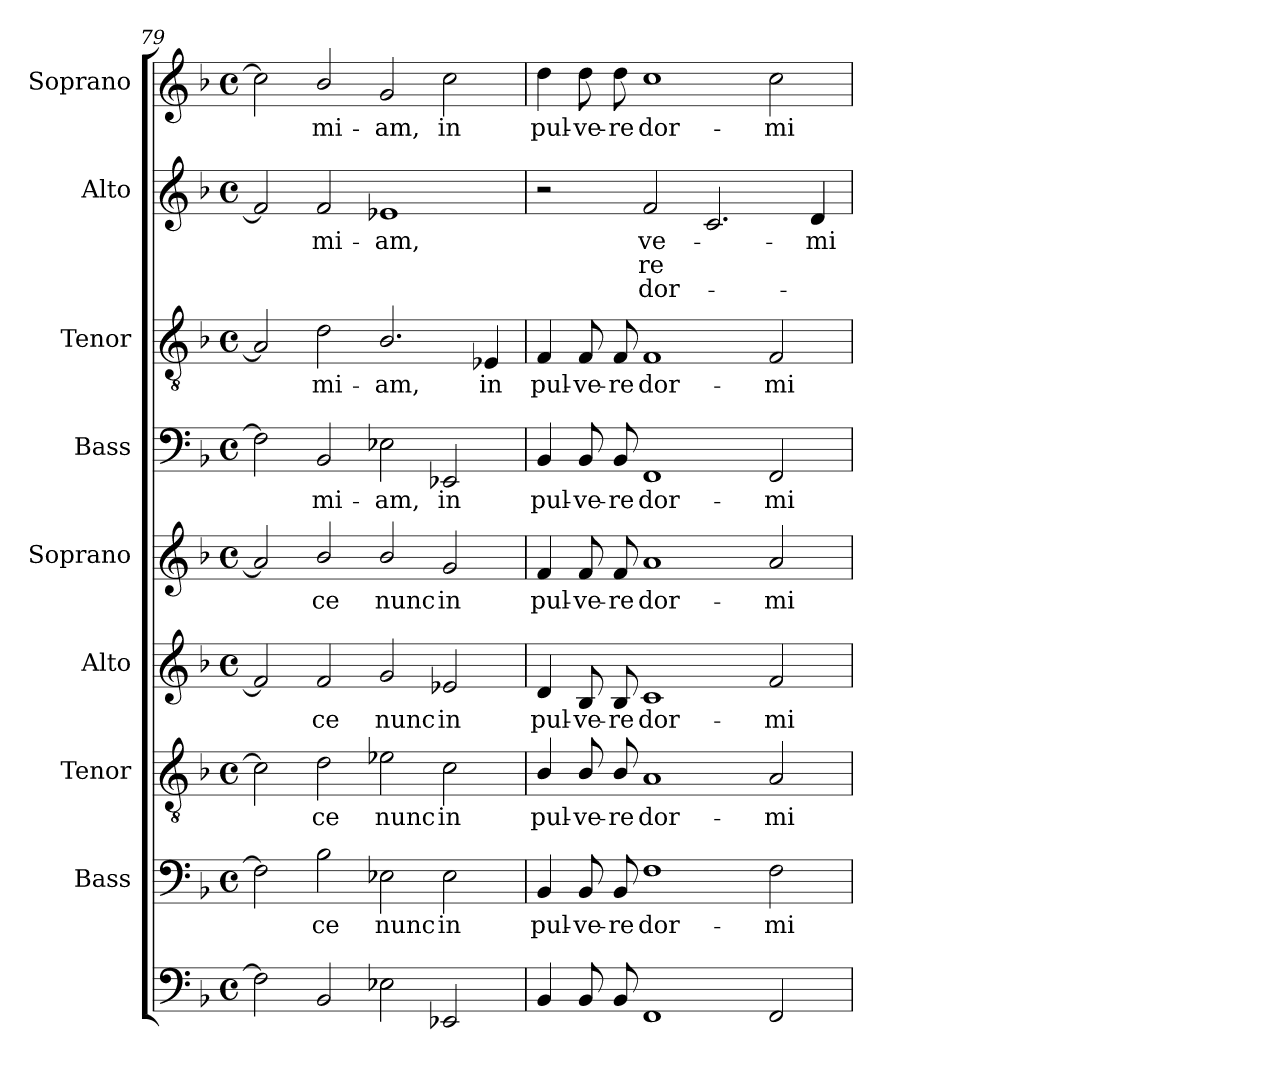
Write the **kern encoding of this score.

**kern	**kern	**text	**kern	**text	**kern	**text	**kern	**text	**kern	**text	**kern	**text	**kern	**text	**text	**text	**kern	**text
*part9	*part8	*part8	*part7	*part7	*part6	*part6	*part5	*part5	*part4	*part4	*part3	*part3	*part2	*part2	*part2	*part2	*part1	*part1
*staff9	*staff8	*staff8	*staff7	*staff7	*staff6	*staff6	*staff5	*staff5	*staff4	*staff4	*staff3	*staff3	*staff2	*staff2	*staff2	*staff2	*staff1	*staff1
*I""Violón y contrabajo"	*I"Bass	*	*I"Tenor	*	*I"Alto	*	*I"Soprano	*	*I"Bass	*	*I"Tenor	*	*I"Alto	*	*	*	*I"Soprano	*
*I'Cont.	*I'B.	*	*I'T.	*	*I'A.	*	*I'S.	*	*I'B.	*	*I'T.	*	*I'A.	*	*	*	*I'S.	*
*clefF4	*clefF4	*	*clefGv2	*	*clefG2	*	*clefG2	*	*clefF4	*	*clefGv2	*	*clefG2	*	*	*	*clefG2	*
*	*	*	*ITrd7c12	*	*	*	*	*	*	*	*ITrd7c12	*	*	*	*	*	*	*
*k[b-]	*k[b-]	*	*k[b-]	*	*k[b-]	*	*k[b-]	*	*k[b-]	*	*k[b-]	*	*k[b-]	*	*	*	*k[b-]	*
*F:	*F:	*	*F:	*	*F:	*	*F:	*	*F:	*	*F:	*	*F:	*	*	*	*F:	*
*M4/4	*M4/4	*	*M4/4	*	*M4/4	*	*M4/4	*	*M4/4	*	*M4/4	*	*M4/4	*	*	*	*M4/4	*
*met(c)	*met(c)	*	*met(c)	*	*met(c)	*	*met(c)	*	*met(c)	*	*met(c)	*	*met(c)	*	*	*	*met(c)	*
=79	=79	=79	=79	=79	=79	=79	=79	=79	=79	=79	=79	=79	=79	=79	=79	=79	=79	=79
2Fi\]	2Fi\]	.	2Ci\]	.	2fi/]	.	2ai/]	.	2Fi\]	.	2AAi/]	.	2fi/]	.	.	.	2cci\]	.
!	!	!LO:LY:b:color=#000000	!	!	!	!	!	!	!	!	!	!	!	!	!	!	!	!
!	!	!	!	!LO:LY:b:color=#000000	!	!	!	!	!	!	!	!	!	!	!	!	!	!
!	!	!	!	!	!	!LO:LY:b:color=#000000	!	!	!	!	!	!	!	!	!	!	!	!
!	!	!	!	!	!	!	!	!LO:LY:b:color=#000000	!	!	!	!	!	!	!	!	!	!
!	!	!	!	!	!	!	!	!	!	!LO:LY:b:color=#000000	!	!	!	!	!	!	!	!
!	!	!	!	!	!	!	!	!	!	!	!	!LO:LY:b:color=#000000	!	!	!	!	!	!
!	!	!	!	!	!	!	!	!	!	!	!	!	!	!LO:LY:b:color=#000000	!	!	!	!
!	!	!	!	!	!	!	!	!	!	!	!	!	!	!	!	!	!	!LO:LY:b:color=#000000
2BB-i/	2B-i\	-ce	2Di\	-ce	2fi/	-ce	2b-i/	-ce	2BB-i/	-mi-	2Di\	-mi-	2fi/	-mi-	.	.	2b-i/	-mi-
!	!	!LO:LY:b:color=#000000	!	!	!	!	!	!	!	!	!	!	!	!	!	!	!	!
!	!	!	!	!LO:LY:b:color=#000000	!	!	!	!	!	!	!	!	!	!	!	!	!	!
!	!	!	!	!	!	!LO:LY:b:color=#000000	!	!	!	!	!	!	!	!	!	!	!	!
!	!	!	!	!	!	!	!	!LO:LY:b:color=#000000	!	!	!	!	!	!	!	!	!	!
!	!	!	!	!	!	!	!	!	!	!LO:LY:b:color=#000000	!	!	!	!	!	!	!	!
!	!	!	!	!	!	!	!	!	!	!	!	!LO:LY:b:color=#000000	!	!	!	!	!	!
!	!	!	!	!	!	!	!	!	!	!	!	!	!	!LO:LY:b:color=#000000	!	!	!	!
!	!	!	!	!	!	!	!	!	!	!	!	!	!	!	!	!	!	!LO:LY:b:color=#000000
2E-Xi\	2E-Xi\	nunc	2E-Xi\	nunc	2gi/	nunc	2b-i/	nunc	2E-Xi\	-am,	2.BB-i/	-am,	1e-Xi	-am,	.	.	2gi/	-am,
!	!	!LO:LY:b:color=#000000	!	!	!	!	!	!	!	!	!	!	!	!	!	!	!	!
!	!	!	!	!LO:LY:b:color=#000000	!	!	!	!	!	!	!	!	!	!	!	!	!	!
!	!	!	!	!	!	!LO:LY:b:color=#000000	!	!	!	!	!	!	!	!	!	!	!	!
!	!	!	!	!	!	!	!	!LO:LY:b:color=#000000	!	!	!	!	!	!	!	!	!	!
!	!	!	!	!	!	!	!	!	!	!LO:LY:b:color=#000000	!	!	!	!	!	!	!	!
!	!	!	!	!	!	!	!	!	!	!	!	!	!	!	!	!	!	!LO:LY:b:color=#000000
2EE-i/	2E-i\	in	2Ci\	in	2e-Xi/	in	2gi/	in	2EE-i/	in	.	.	.	.	.	.	2cci\	in
!	!	!	!	!	!	!	!	!	!	!	!	!LO:LY:b:color=#000000	!	!	!	!	!	!
.	.	.	.	.	.	.	.	.	.	.	4EE-Xi/	in	.	.	.	.	.	.
=80	=80	=80	=80	=80	=80	=80	=80	=80	=80	=80	=80	=80	=80	=80	=80	=80	=80	=80
!	!	!LO:LY:b:color=#000000	!	!	!	!	!	!	!	!	!	!	!	!	!	!	!	!
!	!	!	!	!LO:LY:b:color=#000000	!	!	!	!	!	!	!	!	!	!	!	!	!	!
!	!	!	!	!	!	!LO:LY:b:color=#000000	!	!	!	!	!	!	!	!	!	!	!	!
!	!	!	!	!	!	!	!	!LO:LY:b:color=#000000	!	!	!	!	!	!	!	!	!	!
!	!	!	!	!	!	!	!	!	!	!LO:LY:b:color=#000000	!	!	!	!	!	!	!	!
!	!	!	!	!	!	!	!	!	!	!	!	!LO:LY:b:color=#000000	!	!	!	!	!	!
!	!	!	!	!	!	!	!	!	!	!	!	!	!	!LO:LY:b:color=#000000	!	!	!	!
!	!	!	!	!	!	!	!	!	!	!	!	!	!	!	!	!	!	!LO:LY:b:color=#000000
4BB-i/	4BB-i/	pul-	4BB-i/	pul-	4di/	pul-	4fi/	pul-	4BB-i/	pul-	4FFi/	pul-	2r	pul-	.	.	4ddi\	pul-
!	!	!LO:LY:b:color=#000000	!	!	!	!	!	!	!	!	!	!	!	!	!	!	!	!
!	!	!	!	!LO:LY:b:color=#000000	!	!	!	!	!	!	!	!	!	!	!	!	!	!
!	!	!	!	!	!	!LO:LY:b:color=#000000	!	!	!	!	!	!	!	!	!	!	!	!
!	!	!	!	!	!	!	!	!LO:LY:b:color=#000000	!	!	!	!	!	!	!	!	!	!
!	!	!	!	!	!	!	!	!	!	!LO:LY:b:color=#000000	!	!	!	!	!	!	!	!
!	!	!	!	!	!	!	!	!	!	!	!	!LO:LY:b:color=#000000	!	!	!	!	!	!
!	!	!	!	!	!	!	!	!	!	!	!	!	!	!	!	!	!	!LO:LY:b:color=#000000
8BB-i/	8BB-i/	-ve-	8BB-i/	-ve-	8B-i/	-ve-	8fi/	-ve-	8BB-i/	-ve-	8FFi/	-ve-	.	.	.	.	8ddi\	-ve-
!	!	!LO:LY:b:color=#000000	!	!	!	!	!	!	!	!	!	!	!	!	!	!	!	!
!	!	!	!	!LO:LY:b:color=#000000	!	!	!	!	!	!	!	!	!	!	!	!	!	!
!	!	!	!	!	!	!LO:LY:b:color=#000000	!	!	!	!	!	!	!	!	!	!	!	!
!	!	!	!	!	!	!	!	!LO:LY:b:color=#000000	!	!	!	!	!	!	!	!	!	!
!	!	!	!	!	!	!	!	!	!	!LO:LY:b:color=#000000	!	!	!	!	!	!	!	!
!	!	!	!	!	!	!	!	!	!	!	!	!LO:LY:b:color=#000000	!	!	!	!	!	!
!	!	!	!	!	!	!	!	!	!	!	!	!	!	!	!	!	!	!LO:LY:b:color=#000000
8BB-i/	8BB-i/	-re	8BB-i/	-re	8B-i/	-re	8fi/	-re	8BB-i/	-re	8FFi/	-re	.	.	.	.	8ddi\	-re
!	!	!LO:LY:b:color=#000000	!	!	!	!	!	!	!	!	!	!	!	!	!	!	!	!
!	!	!	!	!LO:LY:b:color=#000000	!	!	!	!	!	!	!	!	!	!	!	!	!	!
!	!	!	!	!	!	!LO:LY:b:color=#000000	!	!	!	!	!	!	!	!	!	!	!	!
!	!	!	!	!	!	!	!	!LO:LY:b:color=#000000	!	!	!	!	!	!	!	!	!	!
!	!	!	!	!	!	!	!	!	!	!LO:LY:b:color=#000000	!	!	!	!	!	!	!	!
!	!	!	!	!	!	!	!	!	!	!	!	!LO:LY:b:color=#000000	!	!	!	!	!	!
!	!	!	!	!	!	!	!	!	!	!	!	!	!	!LO:LY:b:color=#000000	!LO:LY:b:color=#000000	!LO:LY:b:color=#000000	!	!
!	!	!	!	!	!	!	!	!	!	!	!	!	!	!	!	!	!	!LO:LY:b:color=#000000
1FFi	1Fi	dor-	1AAi	dor-	1ci	dor-	1ai	dor-	1FFi	dor-	1FFi	dor-	2fi/	-ve-	-re	dor-	1cci	dor-
.	.	.	.	.	.	.	.	.	.	.	.	.	2.ci/	.	.	.	.	.
!	!	!LO:LY:b:color=#000000	!	!	!	!	!	!	!	!	!	!	!	!	!	!	!	!
!	!	!	!	!LO:LY:b:color=#000000	!	!	!	!	!	!	!	!	!	!	!	!	!	!
!	!	!	!	!	!	!LO:LY:b:color=#000000	!	!	!	!	!	!	!	!	!	!	!	!
!	!	!	!	!	!	!	!	!LO:LY:b:color=#000000	!	!	!	!	!	!	!	!	!	!
!	!	!	!	!	!	!	!	!	!	!LO:LY:b:color=#000000	!	!	!	!	!	!	!	!
!	!	!	!	!	!	!	!	!	!	!	!	!LO:LY:b:color=#000000	!	!	!	!	!	!
!	!	!	!	!	!	!	!	!	!	!	!	!	!	!	!	!	!	!LO:LY:b:color=#000000
2FFi/	2Fi\	-mi-	2AAi/	-mi-	2fi/	-mi-	2ai/	-mi-	2FFi/	-mi-	2FFi/	-mi-	.	.	.	.	2cci\	-mi-
!	!	!	!	!	!	!	!	!	!	!	!	!	!	!LO:LY:b:color=#000000	!	!	!	!
.	.	.	.	.	.	.	.	.	.	.	.	.	4di/	-mi-	.	.	.	.
=	=	=	=	=	=	=	=	=	=	=	=	=	=	=	=	=	=	=
*-	*-	*-	*-	*-	*-	*-	*-	*-	*-	*-	*-	*-	*-	*-	*-	*-	*-	*-
